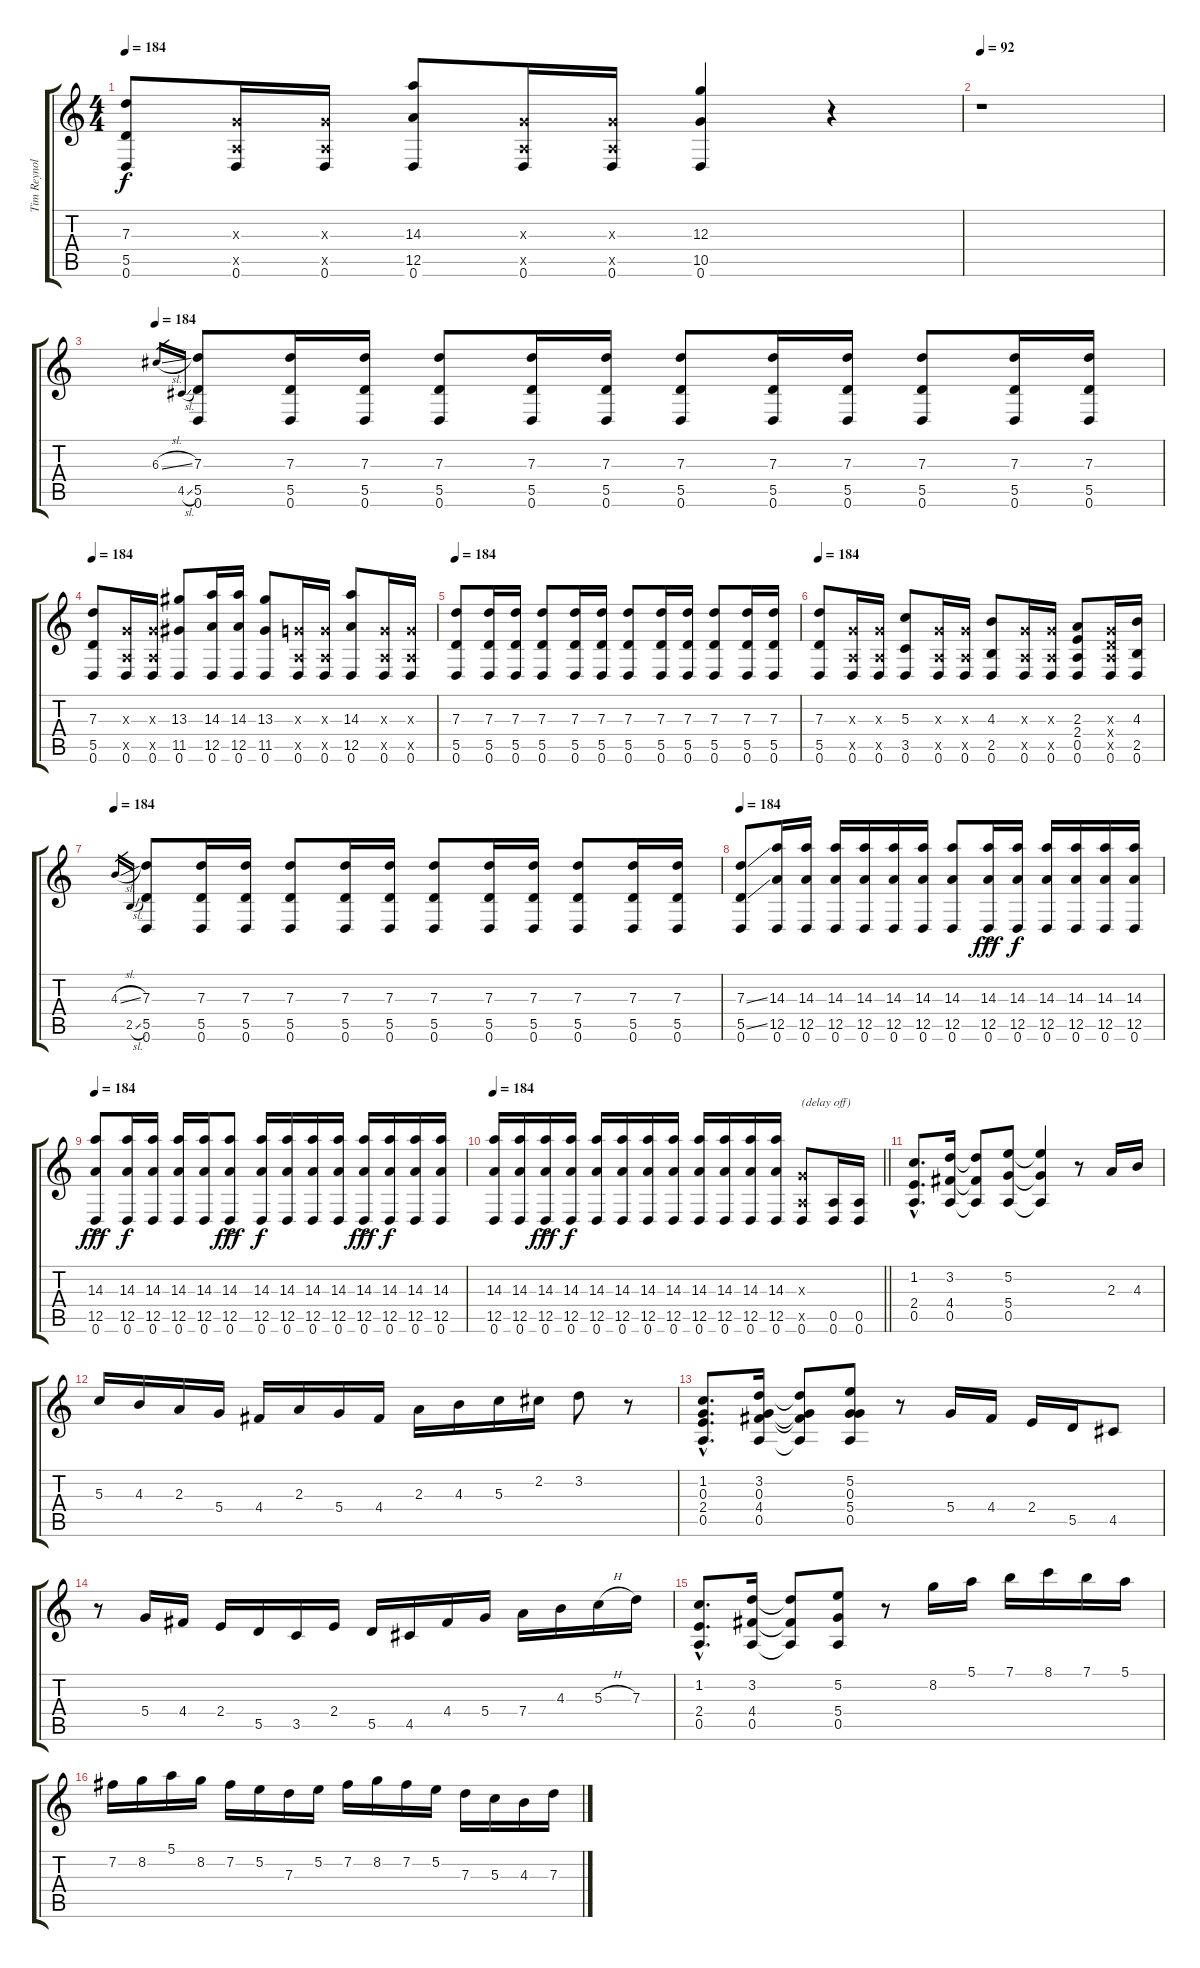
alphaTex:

\track ("Tim Reynolds" "Tim Reynol") {instrument acousticguitarsteel}
\staff {score tabs}
\tuning (E4 B3 G3 D3 A2 D2) {hide}
\ts (4 4)
\tempo 184
\clef g2
\ks c
(7.3 5.5 0.6).8{dy f} (0.3{x} 0.5{x} 0.6).16 (0.3{x} 0.5{x} 0.6).16 (14.3 12.5 0.6).8 (0.3{x} 0.5{x} 0.6).16 (0.3{x} 0.5{x} 0.6).16 (12.3 10.5 0.6).4 r.4 |
\tempo 140
\tempo 92
r.1 |
\tempo 184
6.3{sl}.16{gr} 4.5{sl}.16{gr} (7.3 5.5 0.6).8 (7.3 5.5 0.6).16 (7.3 5.5 0.6).16 (7.3 5.5 0.6).8 (7.3 5.5 0.6).16 (7.3 5.5 0.6).16 (7.3 5.5 0.6).8 (7.3 5.5 0.6).16 (7.3 5.5 0.6).16 (7.3 5.5 0.6).8 (7.3 5.5 0.6).16 (7.3 5.5 0.6).16 |
\tempo 184
(7.3 5.5 0.6).8 (0.3{x} 0.5{x} 0.6).16 (0.3{x} 0.5{x} 0.6).16 (13.3 11.5 0.6).8 (14.3 12.5 0.6).16 (14.3 12.5 0.6).16 (13.3 11.5 0.6).8 (0.3{x} 0.5{x} 0.6).16 (0.3{x} 0.5{x} 0.6).16 (14.3 12.5 0.6).8 (0.3{x} 0.5{x} 0.6).16 (0.3{x} 0.5{x} 0.6).16 |
\tempo 184
(7.3 5.5 0.6).8 (7.3 5.5 0.6).16 (7.3 5.5 0.6).16 (7.3 5.5 0.6).8 (7.3 5.5 0.6).16 (7.3 5.5 0.6).16 (7.3 5.5 0.6).8 (7.3 5.5 0.6).16 (7.3 5.5 0.6).16 (7.3 5.5 0.6).8 (7.3 5.5 0.6).16 (7.3 5.5 0.6).16 |
\tempo 184
(7.3 5.5 0.6).8 (0.3{x} 0.5{x} 0.6).16 (0.3{x} 0.5{x} 0.6).16 (5.3 3.5 0.6).8 (0.3{x} 0.5{x} 0.6).16 (0.3{x} 0.5{x} 0.6).16 (4.3 2.5 0.6).8 (0.3{x} 0.5{x} 0.6).16 (0.3{x} 0.5{x} 0.6).16 (2.3 2.4 0.5 0.6).8 (0.3{x} 0.4{x} 0.5{x} 0.6).16 (4.3 2.5 0.6).16 |
\tempo 184
4.3{sl}.16{gr} 2.5{sl}.16{gr} (7.3 5.5 0.6).8 (7.3 5.5 0.6).16 (7.3 5.5 0.6).16 (7.3 5.5 0.6).8 (7.3 5.5 0.6).16 (7.3 5.5 0.6).16 (7.3 5.5 0.6).8 (7.3 5.5 0.6).16 (7.3 5.5 0.6).16 (7.3 5.5 0.6).8 (7.3 5.5 0.6).16 (7.3 5.5 0.6).16 |
\tempo 184
(7.3{ss} 5.5{ss} 0.6).8 (14.3 12.5 0.6).16 (14.3 12.5 0.6).16 (14.3 12.5 0.6).16 (14.3 12.5 0.6).16 (14.3 12.5 0.6).16 (14.3 12.5 0.6).16 (14.3 12.5 0.6).8 (14.3{ac} 12.5{ac} 0.6{ac}).16{dy fff} (14.3 12.5 0.6).16{dy f} (14.3 12.5 0.6).16 (14.3 12.5 0.6).16 (14.3 12.5 0.6).16 (14.3 12.5 0.6).16 |
\tempo 184
(14.3{ac} 12.5{ac} 0.6{ac}).8{dy fff} (14.3 12.5 0.6).16{dy f} (14.3 12.5 0.6).16 (14.3 12.5 0.6).16 (14.3 12.5 0.6).16 (14.3{ac} 12.5{ac} 0.6{ac}).8{dy fff} (14.3 12.5 0.6).16{dy f} (14.3 12.5 0.6).16 (14.3 12.5 0.6).16 (14.3 12.5 0.6).16 (14.3{ac} 12.5{ac} 0.6{ac}).16{dy fff} (14.3 12.5 0.6).16{dy f} (14.3 12.5 0.6).16 (14.3 12.5 0.6).16 |
\tempo 184
\barLineRight lightlight
(14.3 12.5 0.6).16 (14.3 12.5 0.6).16 (14.3{ac} 12.5{ac} 0.6{ac}).16{dy fff} (14.3 12.5 0.6).16{dy f} (14.3 12.5 0.6).16 (14.3 12.5 0.6).16 (14.3 12.5 0.6).16 (14.3 12.5 0.6).16 (14.3 12.5 0.6).16 (14.3 12.5 0.6).16 (14.3 12.5 0.6).16 (14.3 12.5 0.6).16 (0.3{x} 0.5{x} 0.6).8{txt "(delay off)"} (0.5 0.6).16 (0.5 0.6).16 |
(1.2{hac} 2.4{hac} 0.5{hac}).8{d} (3.2 4.4 0.5).16 (3.2{t} 4.4{t} 0.5{t}).8 (5.2 5.4 0.5).8 (5.2{t} 5.4{t} 0.5{t}).4 r.8 2.3.16 4.3.16 |
5.3.16 4.3.16 2.3.16 5.4.16 4.4.16 2.3.16 5.4.16 4.4.16 2.3.16 4.3.16 5.3.16 2.2.16 3.2.8 r.8 |
(1.2{hac} 0.3{hac} 2.4{hac} 0.5{hac}).8{d} (3.2 0.3 4.4 0.5).16 (3.2{t} 0.3{t} 4.4{t} 0.5{t}).8 (5.2 0.3 5.4 0.5).8 r.8 5.4.16 4.4.16 2.4.16 5.5.16 4.5.8 |
r.8 5.4.16 4.4.16 2.4.16 5.5.16 3.5.16 2.4.16 5.5.16 4.5.16 4.4.16 5.4.16 7.4.16 4.3.16 5.3{h}.16 7.3.16 |
(1.2{hac} 2.4{hac} 0.5{hac}).8{d} (3.2 4.4 0.5).16 (3.2{t} 4.4{t} 0.5{t}).8 (5.2 5.4 0.5).8 r.8 8.2.16 5.1.16 7.1.16 8.1.16 7.1.16 5.1.16 |
7.2.16 8.2.16 5.1.16 8.2.16 7.2.16 5.2.16 7.3.16 5.2.16 7.2.16 8.2.16 7.2.16 5.2.16 7.3.16 5.3.16 4.3.16 7.3.16
